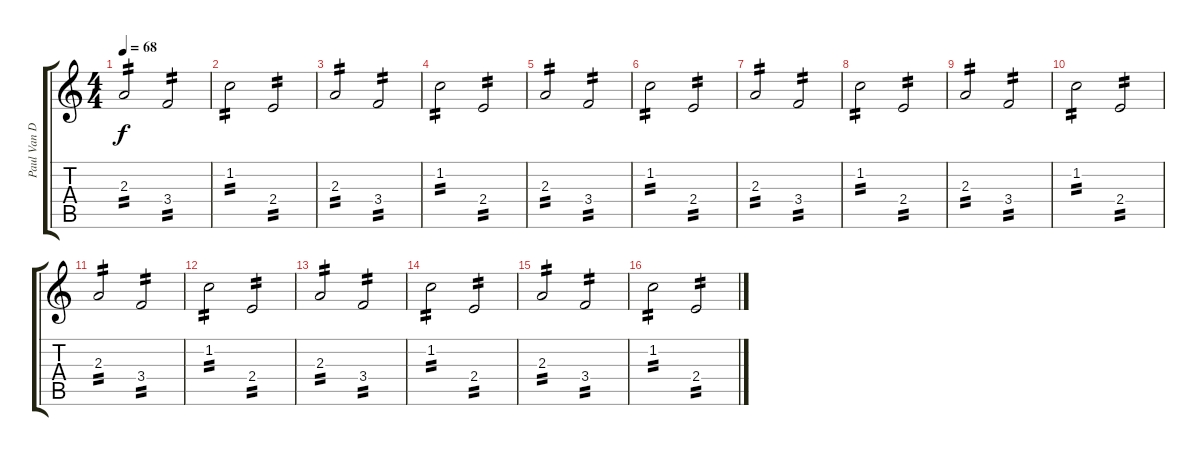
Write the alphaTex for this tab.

\track ("Paul Van Dyk" "Paul Van D") {instrument electricbassfinger}
\staff {score tabs}
\tuning (E4 B3 G3 D3 A2 E2) {hide}
\ts (4 4)
\tempo 68
\clef g2
\ks c
2.3.2{tp 2 dy f} 3.4.2{tp 2} |
1.2.2{tp 2} 2.4.2{tp 2} |
2.3.2{tp 2} 3.4.2{tp 2} |
1.2.2{tp 2} 2.4.2{tp 2} |
2.3.2{tp 2} 3.4.2{tp 2} |
1.2.2{tp 2} 2.4.2{tp 2} |
2.3.2{tp 2} 3.4.2{tp 2} |
1.2.2{tp 2} 2.4.2{tp 2} |
2.3.2{tp 2} 3.4.2{tp 2} |
1.2.2{tp 2} 2.4.2{tp 2} |
2.3.2{tp 2} 3.4.2{tp 2} |
1.2.2{tp 2} 2.4.2{tp 2} |
2.3.2{tp 2} 3.4.2{tp 2} |
1.2.2{tp 2} 2.4.2{tp 2} |
2.3.2{tp 2} 3.4.2{tp 2} |
1.2.2{tp 2} 2.4.2{tp 2}
